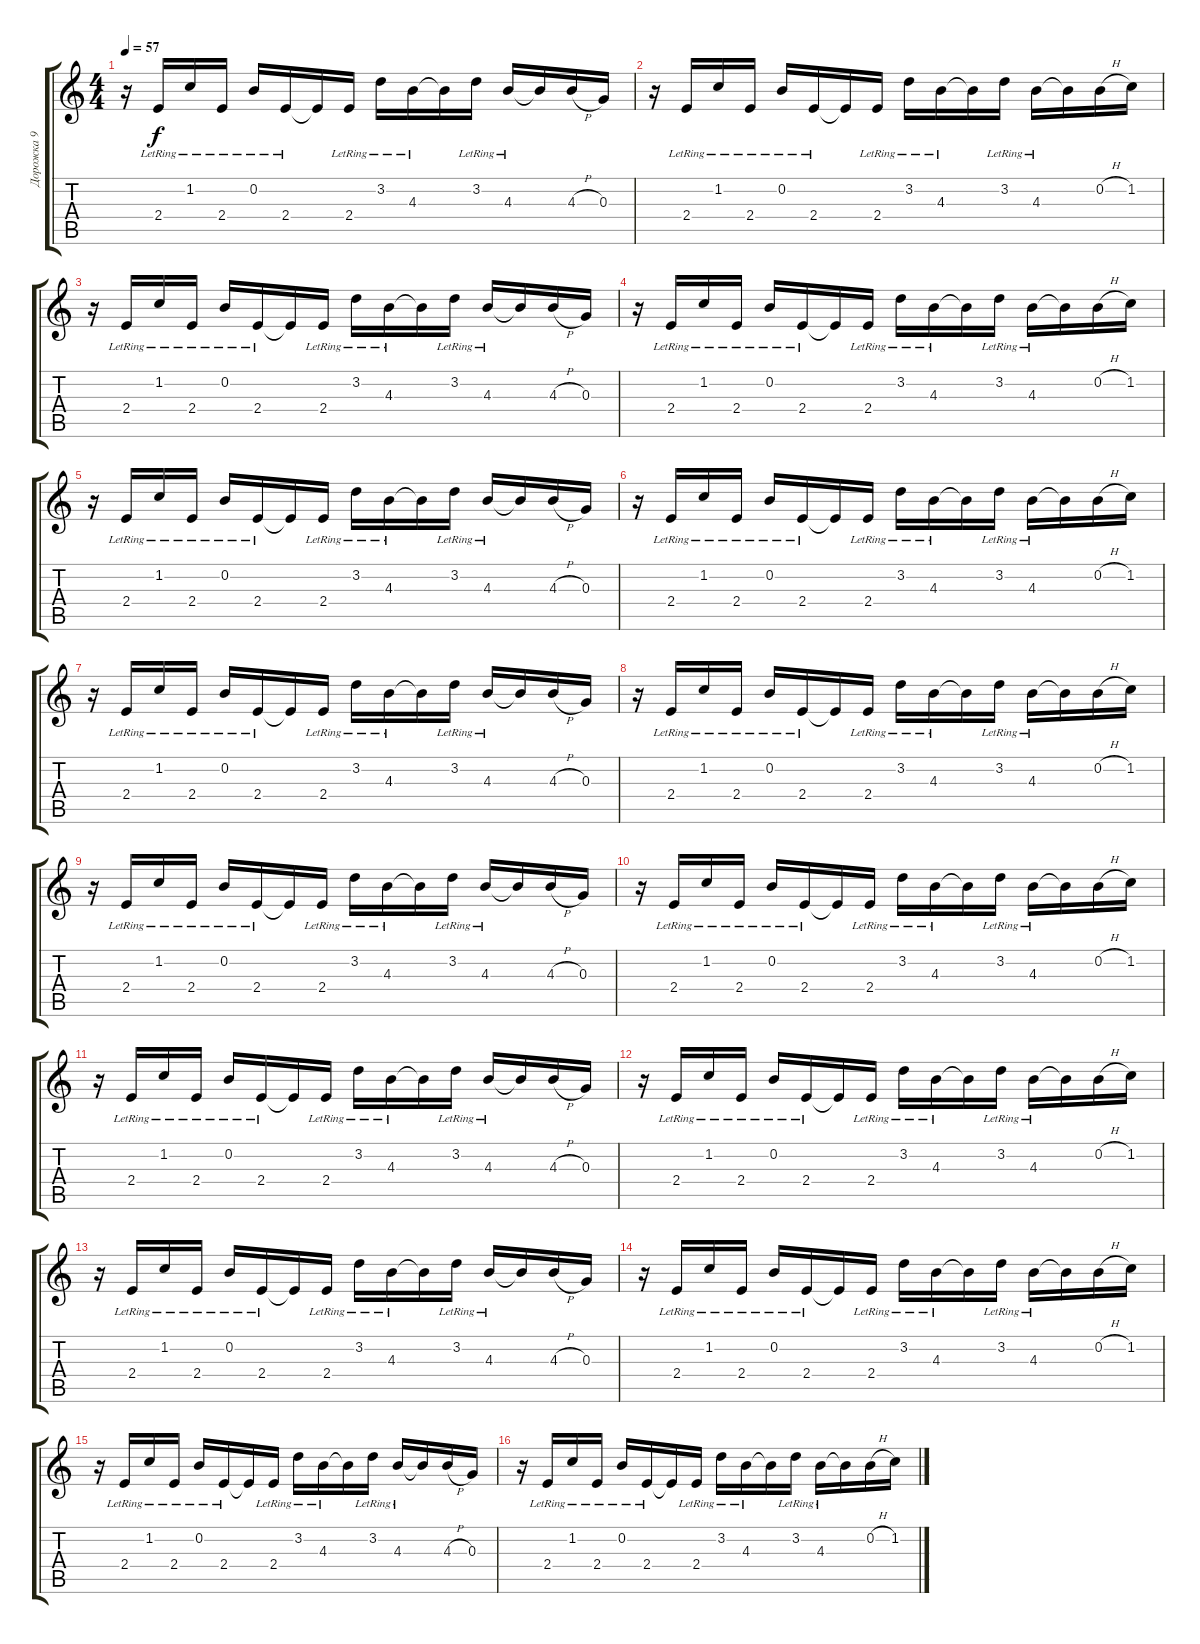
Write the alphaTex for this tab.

\track ("Дорожка 9" "Дорожка 9") {instrument acousticguitarnylon}
\staff {score tabs}
\tuning (E4 B3 G3 D3 A2 E2) {hide}
\ts (4 4)
\tempo 57
\clef g2
\ks c
r.16{dy f} 2.4{lr}.16 1.2{lr}.16 2.4{lr}.16 0.2{lr}.16 2.4{lr}.16 2.4{t}.16 2.4{lr}.16 3.2{lr}.16 4.3{lr}.16 4.3{t}.16 3.2{lr}.16 4.3{lr}.16 4.3{t}.16 4.3{h}.16 0.3.16 |
r.16 2.4{lr}.16 1.2{lr}.16 2.4{lr}.16 0.2{lr}.16 2.4{lr}.16 2.4{t}.16 2.4{lr}.16 3.2{lr}.16 4.3{lr}.16 4.3{t}.16 3.2{lr}.16 4.3{lr}.16 4.3{t}.16 0.2{h}.16 1.2.16 |
r.16 2.4{lr}.16 1.2{lr}.16 2.4{lr}.16 0.2{lr}.16 2.4{lr}.16 2.4{t}.16 2.4{lr}.16 3.2{lr}.16 4.3{lr}.16 4.3{t}.16 3.2{lr}.16 4.3{lr}.16 4.3{t}.16 4.3{h}.16 0.3.16 |
r.16 2.4{lr}.16 1.2{lr}.16 2.4{lr}.16 0.2{lr}.16 2.4{lr}.16 2.4{t}.16 2.4{lr}.16 3.2{lr}.16 4.3{lr}.16 4.3{t}.16 3.2{lr}.16 4.3{lr}.16 4.3{t}.16 0.2{h}.16 1.2.16 |
r.16 2.4{lr}.16 1.2{lr}.16 2.4{lr}.16 0.2{lr}.16 2.4{lr}.16 2.4{t}.16 2.4{lr}.16 3.2{lr}.16 4.3{lr}.16 4.3{t}.16 3.2{lr}.16 4.3{lr}.16 4.3{t}.16 4.3{h}.16 0.3.16 |
r.16 2.4{lr}.16 1.2{lr}.16 2.4{lr}.16 0.2{lr}.16 2.4{lr}.16 2.4{t}.16 2.4{lr}.16 3.2{lr}.16 4.3{lr}.16 4.3{t}.16 3.2{lr}.16 4.3{lr}.16 4.3{t}.16 0.2{h}.16 1.2.16 |
r.16 2.4{lr}.16 1.2{lr}.16 2.4{lr}.16 0.2{lr}.16 2.4{lr}.16 2.4{t}.16 2.4{lr}.16 3.2{lr}.16 4.3{lr}.16 4.3{t}.16 3.2{lr}.16 4.3{lr}.16 4.3{t}.16 4.3{h}.16 0.3.16 |
r.16 2.4{lr}.16 1.2{lr}.16 2.4{lr}.16 0.2{lr}.16 2.4{lr}.16 2.4{t}.16 2.4{lr}.16 3.2{lr}.16 4.3{lr}.16 4.3{t}.16 3.2{lr}.16 4.3{lr}.16 4.3{t}.16 0.2{h}.16 1.2.16 |
r.16 2.4{lr}.16 1.2{lr}.16 2.4{lr}.16 0.2{lr}.16 2.4{lr}.16 2.4{t}.16 2.4{lr}.16 3.2{lr}.16 4.3{lr}.16 4.3{t}.16 3.2{lr}.16 4.3{lr}.16 4.3{t}.16 4.3{h}.16 0.3.16 |
r.16 2.4{lr}.16 1.2{lr}.16 2.4{lr}.16 0.2{lr}.16 2.4{lr}.16 2.4{t}.16 2.4{lr}.16 3.2{lr}.16 4.3{lr}.16 4.3{t}.16 3.2{lr}.16 4.3{lr}.16 4.3{t}.16 0.2{h}.16 1.2.16 |
r.16 2.4{lr}.16 1.2{lr}.16 2.4{lr}.16 0.2{lr}.16 2.4{lr}.16 2.4{t}.16 2.4{lr}.16 3.2{lr}.16 4.3{lr}.16 4.3{t}.16 3.2{lr}.16 4.3{lr}.16 4.3{t}.16 4.3{h}.16 0.3.16 |
r.16 2.4{lr}.16 1.2{lr}.16 2.4{lr}.16 0.2{lr}.16 2.4{lr}.16 2.4{t}.16 2.4{lr}.16 3.2{lr}.16 4.3{lr}.16 4.3{t}.16 3.2{lr}.16 4.3{lr}.16 4.3{t}.16 0.2{h}.16 1.2.16 |
r.16 2.4{lr}.16 1.2{lr}.16 2.4{lr}.16 0.2{lr}.16 2.4{lr}.16 2.4{t}.16 2.4{lr}.16 3.2{lr}.16 4.3{lr}.16 4.3{t}.16 3.2{lr}.16 4.3{lr}.16 4.3{t}.16 4.3{h}.16 0.3.16 |
r.16 2.4{lr}.16 1.2{lr}.16 2.4{lr}.16 0.2{lr}.16 2.4{lr}.16 2.4{t}.16 2.4{lr}.16 3.2{lr}.16 4.3{lr}.16 4.3{t}.16 3.2{lr}.16 4.3{lr}.16 4.3{t}.16 0.2{h}.16 1.2.16 |
r.16 2.4{lr}.16 1.2{lr}.16 2.4{lr}.16 0.2{lr}.16 2.4{lr}.16 2.4{t}.16 2.4{lr}.16 3.2{lr}.16 4.3{lr}.16 4.3{t}.16 3.2{lr}.16 4.3{lr}.16 4.3{t}.16 4.3{h}.16 0.3.16 |
r.16 2.4{lr}.16 1.2{lr}.16 2.4{lr}.16 0.2{lr}.16 2.4{lr}.16 2.4{t}.16 2.4{lr}.16 3.2{lr}.16 4.3{lr}.16 4.3{t}.16 3.2{lr}.16 4.3{lr}.16 4.3{t}.16 0.2{h}.16 1.2.16
